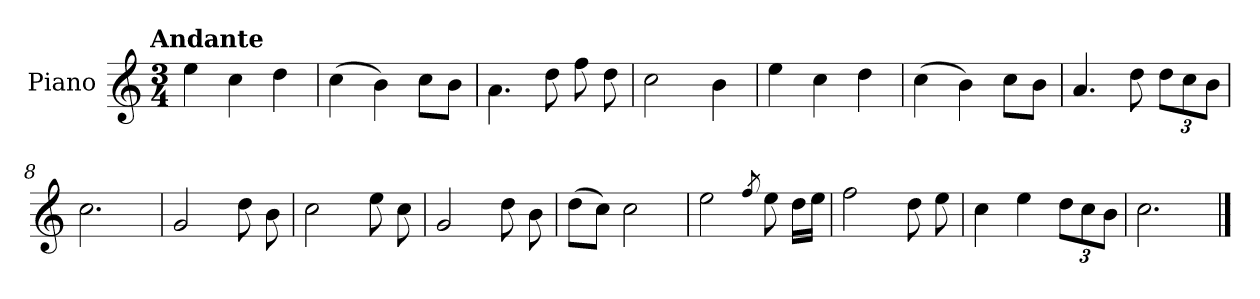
**kern
*part1
*staff1
*I"Piano
*I'Pno.
*clefG2
*k[]
!!LO:TX:omd:t=Andante
*M3/4
*MM92
=1
4ee\
4cc\
4dd\
=2
(>4cc\
4b\)
8cc\L
8b\J
=3
4.a\
8dd\
8ff\
8dd\
=4
2cc\
4b\
=5
4ee\
4cc\
4dd\
!!LO:LB:g=z
=6
(>4cc\
4b\)
8cc\L
8b\J
=7
4.a/
8dd\
*Xbrackettup
12dd\L
12cc\
12b\J
=8
2.cc\
=9
2g/
8dd\
8b\
=10
2cc\
8ee\
8cc\
=11
2g/
8dd\
8b\
!!LO:LB:g=z
=12
(>8dd\L
8cc\J)
2cc\
=13
2ee\
8qff/
8ee\
16dd\LL
16ee\JJ
=14
2ff\
8dd\
8ee\
=15
4cc\
4ee\
12dd\L
12cc\
12b\J
=16
2.cc\
==
*-
